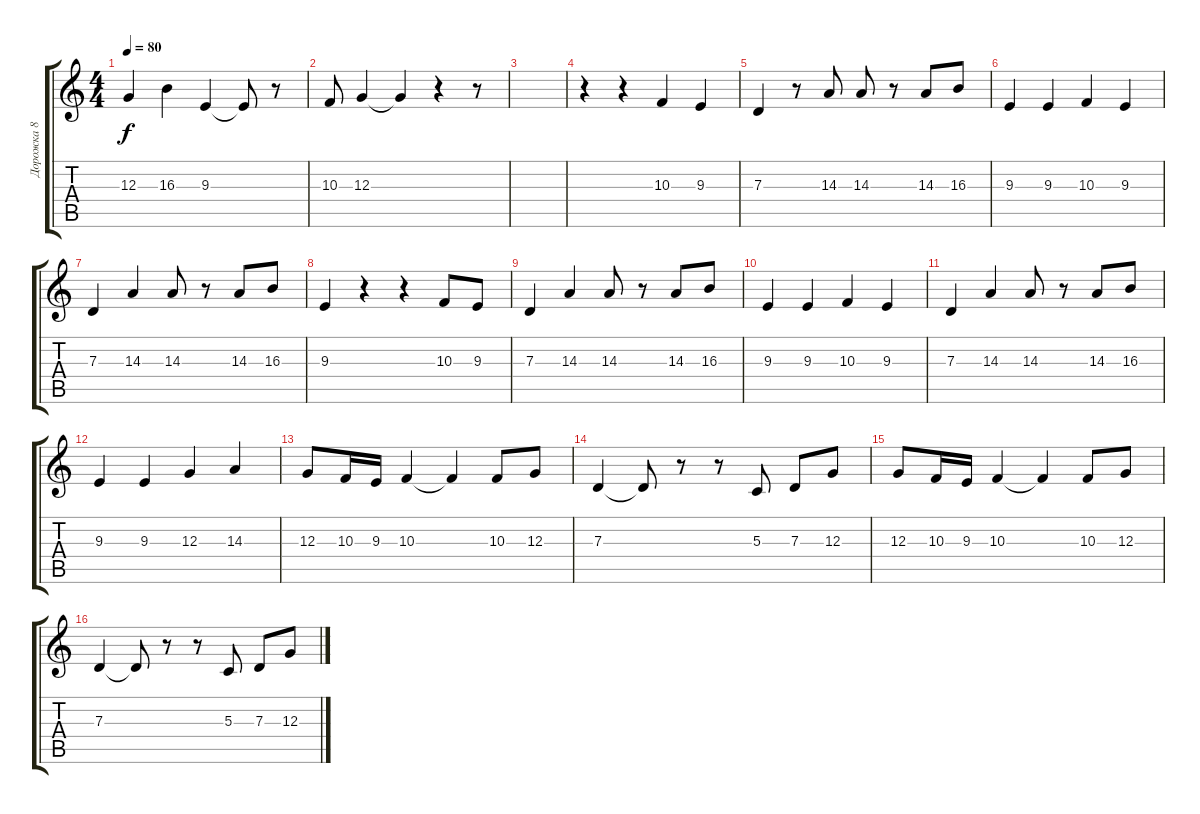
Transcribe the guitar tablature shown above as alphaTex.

\track ("Дорожка 8" "Дорожка 8") {instrument sopranosax}
\staff {score tabs}
\tuning (E4 B3 G3 D3 A2 E2) {hide}
\ts (4 4)
\tempo 80
\clef g2
\ks c
12.3.4{dy f} 16.3.4 9.3.4 9.3{t}.8 r.8 |
10.3.8 12.3.4 12.3{t}.4 r.4 r.8 |
|
r.4 r.4 10.3.4 9.3.4 |
7.3.4 r.8 14.3.8 14.3.8 r.8 14.3.8 16.3.8 |
9.3.4 9.3.4 10.3.4 9.3.4 |
7.3.4 14.3.4 14.3.8 r.8 14.3.8 16.3.8 |
9.3.4 r.4 r.4 10.3.8 9.3.8 |
7.3.4 14.3.4 14.3.8 r.8 14.3.8 16.3.8 |
9.3.4 9.3.4 10.3.4 9.3.4 |
7.3.4 14.3.4 14.3.8 r.8 14.3.8 16.3.8 |
9.3.4 9.3.4 12.3.4 14.3.4 |
12.3.8 10.3.16 9.3.16 10.3.4 10.3{t}.4 10.3.8 12.3.8 |
7.3.4 7.3{t}.8 r.8 r.8 5.3.8 7.3.8 12.3.8 |
12.3.8 10.3.16 9.3.16 10.3.4 10.3{t}.4 10.3.8 12.3.8 |
7.3.4 7.3{t}.8 r.8 r.8 5.3.8 7.3.8 12.3.8
